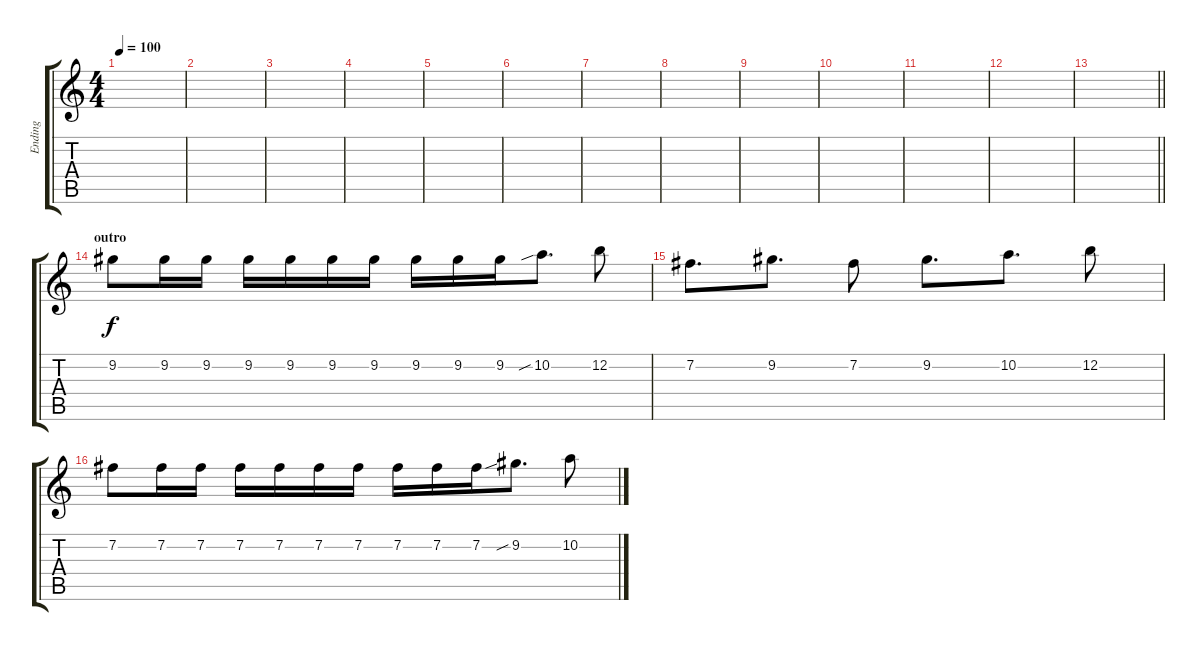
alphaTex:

\track ("Ending" "Ending") {instrument overdrivenguitar}
\staff {score tabs}
\tuning (E4 B3 G3 D3 A2 E2) {hide}
\ts (4 4)
\tempo 100
\clef g2
\ks c
|
|
|
|
|
|
|
|
|
|
|
|
\barLineRight lightlight
|
\section ("" "outro")
9.2.8 9.2.16 9.2.16 9.2.16 9.2.16 9.2.16 9.2.16 9.2.16 9.2.16 9.2.16 10.2{sib}.8{d} 12.2.8 |
7.2.8{d} 9.2.8{d} 7.2.8 9.2.8{d} 10.2.8{d} 12.2.8 |
7.2.8 7.2.16 7.2.16 7.2.16 7.2.16 7.2.16 7.2.16 7.2.16 7.2.16 7.2.16 9.2{sib}.8{d} 10.2.8
